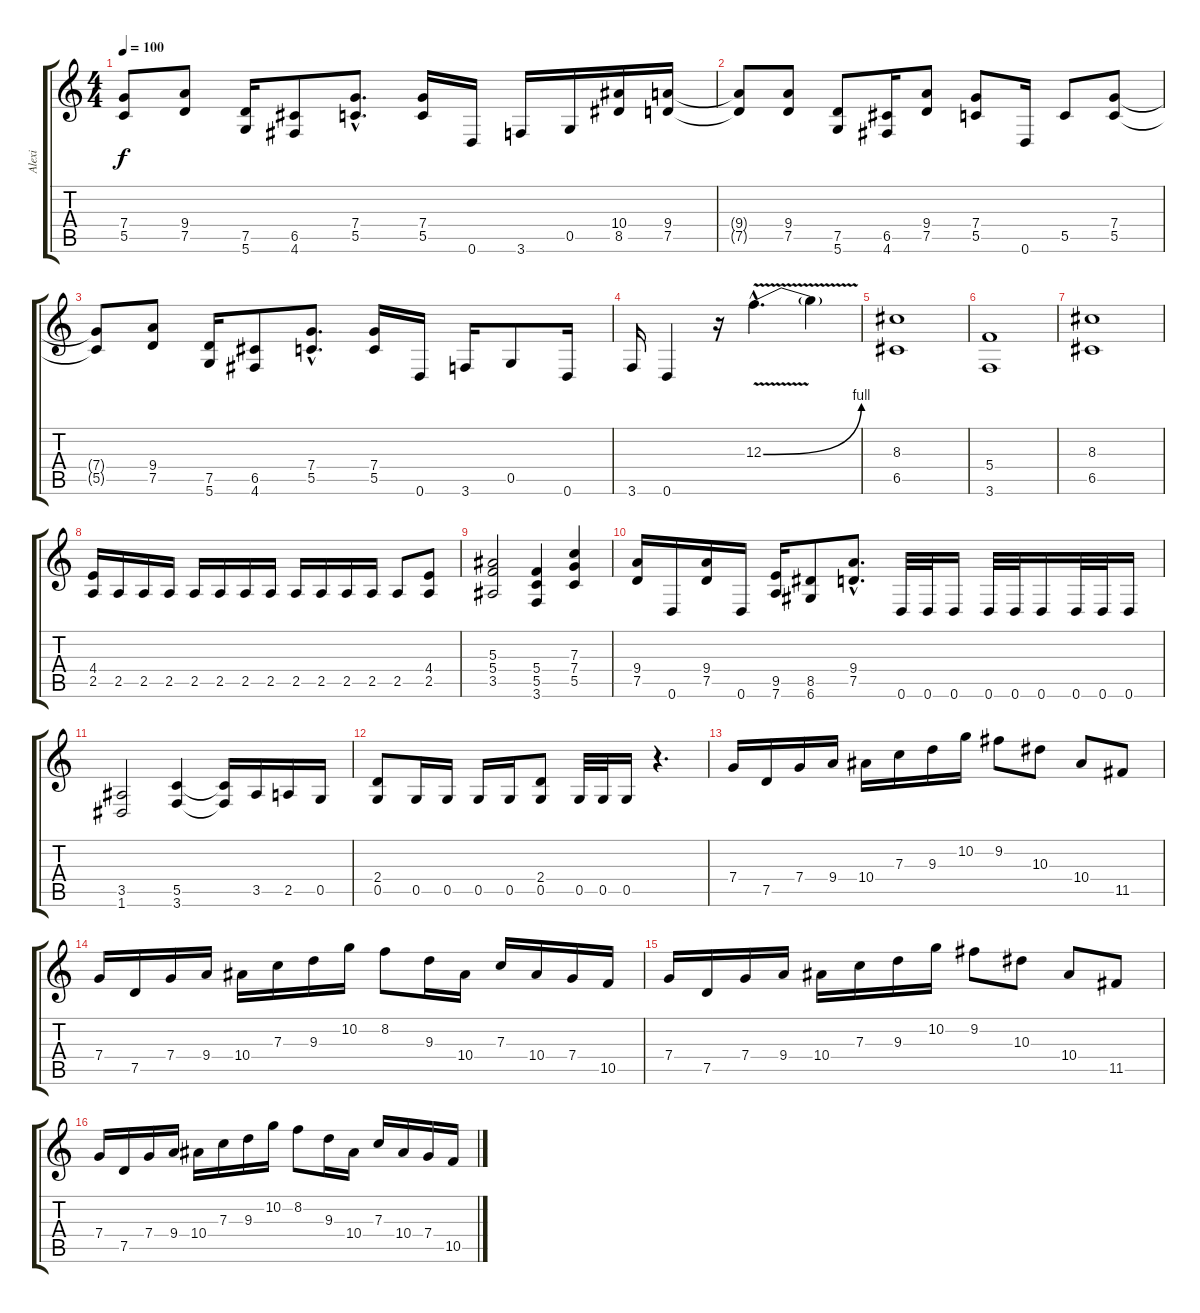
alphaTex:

\track ("Alexi" "Alexi") {instrument distortionguitar}
\staff {score tabs}
\tuning (D4 A3 F3 C3 G2 D2) {hide}
\ts (4 4)
\tempo 100
\clef g2
\ks c
(7.4 5.5).8{dy f} (9.4 7.5).8 (7.5 5.6).16 (6.5 4.6).8 (7.4{hac} 5.5{hac}).8{d} (7.4 5.5).16 0.6.16 3.6.16 0.5.16 (10.4 8.5).16 (9.4 7.5).16 |
(9.4{t} 7.5{t}).8 (9.4 7.5).8 (7.5 5.6).8 (6.5 4.6).16 (9.4 7.5).8 (7.4 5.5).8 0.6.16 5.5.8 (7.4 5.5).8 |
(7.4{t} 5.5{t}).8 (9.4 7.5).8 (7.5 5.6).16 (6.5 4.6).8 (7.4{hac} 5.5{hac}).8{d} (7.4 5.5).16 0.6.16 3.6.16 0.5.8 0.6.16 |
3.6.16 0.6.4 r.16 12.3{be (bend 0 0 60 4) v hac}.4{d} 12.3{t}.4 |
(8.3 6.5).1 |
(5.4 3.6).1 |
(8.3 6.5).1 |
(4.4 2.5).16 2.5.16 2.5.16 2.5.16 2.5.16 2.5.16 2.5.16 2.5.16 2.5.16 2.5.16 2.5.16 2.5.16 2.5.8 (4.4 2.5).8 |
(5.3 5.4 3.5).2 (5.4 5.5 3.6).4 (7.3 7.4 5.5).4 |
(9.4 7.5).16 0.6.16 (9.4 7.5).16 0.6.16 (9.5 7.6).16 (8.5 6.6).8 (9.4{hac} 7.5{hac}).8{d} 0.6.32 0.6.32 0.6.16 0.6.32 0.6.32 0.6.16 0.6.32 0.6.32 0.6.16 |
(3.5 1.6).2 (5.5 3.6).4 (5.5{t} 3.6{t}).16 3.5.16 2.5.16 0.5.16 |
(2.4 0.5).8 0.5.16 0.5.16 0.5.16 0.5.16 (2.4 0.5).8 0.5.32 0.5.32 0.5.16 r.4{d} |
7.4.16 7.5.16 7.4.16 9.4.16 10.4.16 7.3.16 9.3.16 10.2.16 9.2.8 10.3.8 10.4.8 11.5.8 |
7.4.16 7.5.16 7.4.16 9.4.16 10.4.16 7.3.16 9.3.16 10.2.16 8.2.8 9.3.16 10.4.16 7.3.16 10.4.16 7.4.16 10.5.16 |
7.4.16 7.5.16 7.4.16 9.4.16 10.4.16 7.3.16 9.3.16 10.2.16 9.2.8 10.3.8 10.4.8 11.5.8 |
7.4.16 7.5.16 7.4.16 9.4.16 10.4.16 7.3.16 9.3.16 10.2.16 8.2.8 9.3.16 10.4.16 7.3.16 10.4.16 7.4.16 10.5.16
